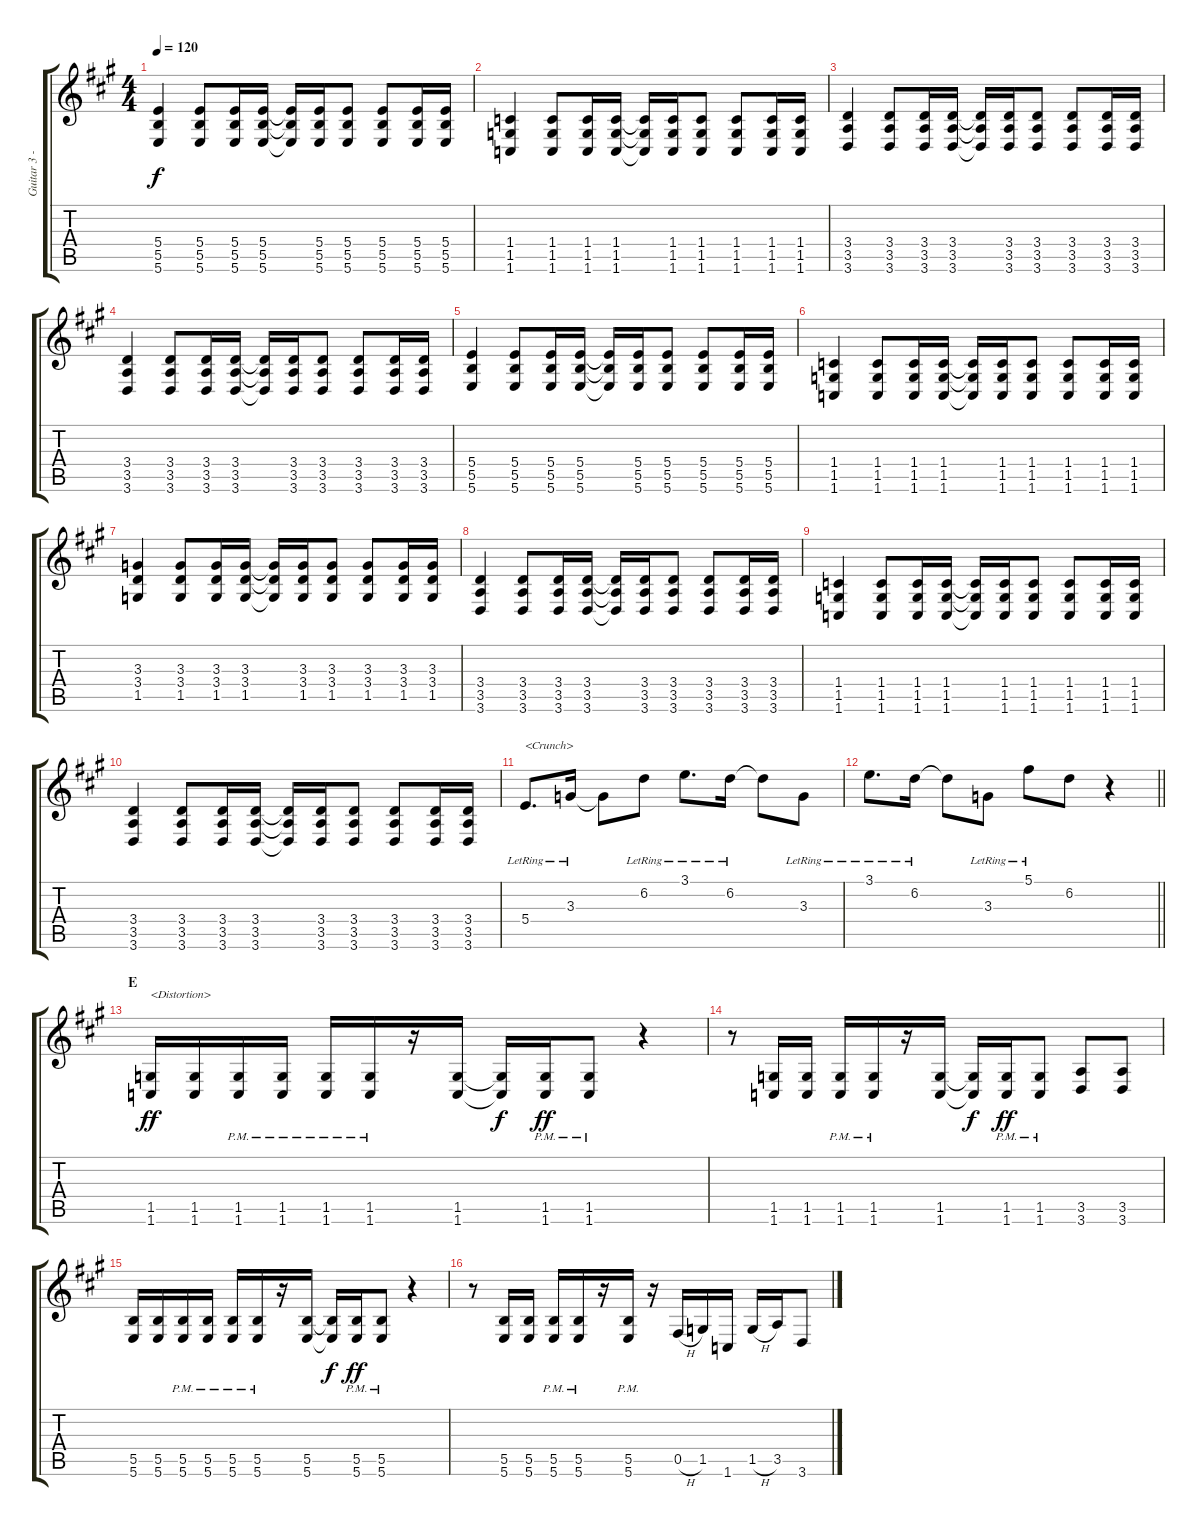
\track ("Guitar 3 - Aoi" "Guitar 3 -") {instrument distortionguitar}
\staff {score tabs}
\tuning (Db4 Ab3 E3 B2 Gb2 B1) {hide}
\ts (4 4)
\tempo 120
\clef g2
\ks a
(5.4 5.5 5.6).4{dy f} (5.4 5.5 5.6).8 (5.4 5.5 5.6).16 (5.4 5.5 5.6).16 (5.4{t} 5.5{t} 5.6{t}).16 (5.4 5.5 5.6).16 (5.4 5.5 5.6).8 (5.4 5.5 5.6).8 (5.4 5.5 5.6).16 (5.4 5.5 5.6).16 |
(1.4 1.5 1.6).4 (1.4 1.5 1.6).8 (1.4 1.5 1.6).16 (1.4 1.5 1.6).16 (1.4{t} 1.5{t} 1.6{t}).16 (1.4 1.5 1.6).16 (1.4 1.5 1.6).8 (1.4 1.5 1.6).8 (1.4 1.5 1.6).16 (1.4 1.5 1.6).16 |
(3.4 3.5 3.6).4 (3.4 3.5 3.6).8 (3.4 3.5 3.6).16 (3.4 3.5 3.6).16 (3.4{t} 3.5{t} 3.6{t}).16 (3.4 3.5 3.6).16 (3.4 3.5 3.6).8 (3.4 3.5 3.6).8 (3.4 3.5 3.6).16 (3.4 3.5 3.6).16 |
(3.4 3.5 3.6).4 (3.4 3.5 3.6).8 (3.4 3.5 3.6).16 (3.4 3.5 3.6).16 (3.4{t} 3.5{t} 3.6{t}).16 (3.4 3.5 3.6).16 (3.4 3.5 3.6).8 (3.4 3.5 3.6).8 (3.4 3.5 3.6).16 (3.4 3.5 3.6).16 |
(5.4 5.5 5.6).4 (5.4 5.5 5.6).8 (5.4 5.5 5.6).16 (5.4 5.5 5.6).16 (5.4{t} 5.5{t} 5.6{t}).16 (5.4 5.5 5.6).16 (5.4 5.5 5.6).8 (5.4 5.5 5.6).8 (5.4 5.5 5.6).16 (5.4 5.5 5.6).16 |
(1.4 1.5 1.6).4 (1.4 1.5 1.6).8 (1.4 1.5 1.6).16 (1.4 1.5 1.6).16 (1.4{t} 1.5{t} 1.6{t}).16 (1.4 1.5 1.6).16 (1.4 1.5 1.6).8 (1.4 1.5 1.6).8 (1.4 1.5 1.6).16 (1.4 1.5 1.6).16 |
(3.3 3.4 1.5).4 (3.3 3.4 1.5).8 (3.3 3.4 1.5).16 (3.3 3.4 1.5).16 (3.3{t} 3.4{t} 1.5{t}).16 (3.3 3.4 1.5).16 (3.3 3.4 1.5).8 (3.3 3.4 1.5).8 (3.3 3.4 1.5).16 (3.3 3.4 1.5).16 |
(3.4 3.5 3.6).4 (3.4 3.5 3.6).8 (3.4 3.5 3.6).16 (3.4 3.5 3.6).16 (3.4{t} 3.5{t} 3.6{t}).16 (3.4 3.5 3.6).16 (3.4 3.5 3.6).8 (3.4 3.5 3.6).8 (3.4 3.5 3.6).16 (3.4 3.5 3.6).16 |
(1.4 1.5 1.6).4 (1.4 1.5 1.6).8 (1.4 1.5 1.6).16 (1.4 1.5 1.6).16 (1.4{t} 1.5{t} 1.6{t}).16 (1.4 1.5 1.6).16 (1.4 1.5 1.6).8 (1.4 1.5 1.6).8 (1.4 1.5 1.6).16 (1.4 1.5 1.6).16 |
(3.4 3.5 3.6).4 (3.4 3.5 3.6).8 (3.4 3.5 3.6).16 (3.4 3.5 3.6).16 (3.4{t} 3.5{t} 3.6{t}).16 (3.4 3.5 3.6).16 (3.4 3.5 3.6).8 (3.4 3.5 3.6).8 (3.4 3.5 3.6).16 (3.4 3.5 3.6).16 |
5.4{lr}.8{d txt "<Crunch>" instrument electricguitarclean} 3.3{lr}.16 3.3{t}.8 6.2{lr}.8 3.1{lr}.8{d} 6.2{lr}.16 6.2{t}.8 3.3{lr}.8 |
\barLineRight lightlight
3.1{lr}.8{d} 6.2{lr}.16 6.2{t}.8 3.3{lr}.8 5.1{lr}.8 6.2.8 r.4 |
\section ("" "E")
(1.5 1.6).16{txt "<Distortion>" dy ff instrument distortionguitar} (1.5 1.6).16 (1.5{pm} 1.6{pm}).16 (1.5{pm} 1.6{pm}).16 (1.5{pm} 1.6{pm}).16 (1.5{pm} 1.6{pm}).16 r.16 (1.5 1.6).16 (1.5{t} 1.6{t}).16{dy f} (1.5{pm} 1.6{pm}).16{dy ff} (1.5{pm} 1.6{pm}).8 r.4 |
r.8 (1.5 1.6).16 (1.5 1.6).16 (1.5{pm} 1.6{pm}).16 (1.5{pm} 1.6{pm}).16 r.16 (1.5 1.6).16 (1.5{t} 1.6{t}).16{dy f} (1.5{pm} 1.6{pm}).16{dy ff} (1.5{pm} 1.6{pm}).8 (3.5 3.6).8 (3.5 3.6).8 |
(5.5 5.6).16 (5.5 5.6).16 (5.5{pm} 5.6{pm}).16 (5.5{pm} 5.6{pm}).16 (5.5{pm} 5.6{pm}).16 (5.5{pm} 5.6{pm}).16 r.16 (5.5 5.6).16 (5.5{t} 5.6{t}).16{dy f} (5.5{pm} 5.6{pm}).16{dy ff} (5.5{pm} 5.6{pm}).8 r.4 |
r.8 (5.5 5.6).16 (5.5 5.6).16 (5.5{pm} 5.6{pm}).16 (5.5{pm} 5.6{pm}).16 r.16 (5.5{pm} 5.6{pm}).16 r.16 0.5{h}.16 1.5.16 1.6.16 1.5{h}.16 3.5.16 3.6.8
